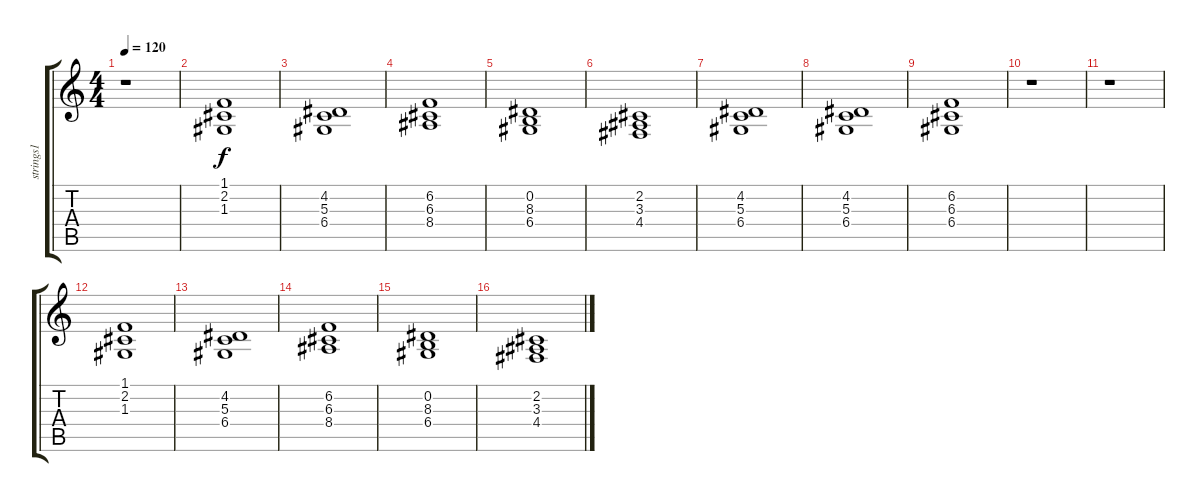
\track ("strings1" "strings1") {instrument synthstrings1}
\staff {score tabs}
\tuning (E4 B3 G3 D3 A2 E2) {hide}
\ts (4 4)
\tempo 120
\clef g2
\ks c
r.1{dy f} |
(1.1 2.2 1.3).1 |
(4.2 5.3 6.4).1 |
(6.2 6.3 8.4).1 |
(0.2 8.3 6.4).1 |
(2.2 3.3 4.4).1 |
(4.2 5.3 6.4).1 |
(4.2 5.3 6.4).1 |
(6.2 6.3 6.4).1 |
r.1 |
r.1 |
(1.1 2.2 1.3).1 |
(4.2 5.3 6.4).1 |
(6.2 6.3 8.4).1 |
(0.2 8.3 6.4).1 |
(2.2 3.3 4.4).1
